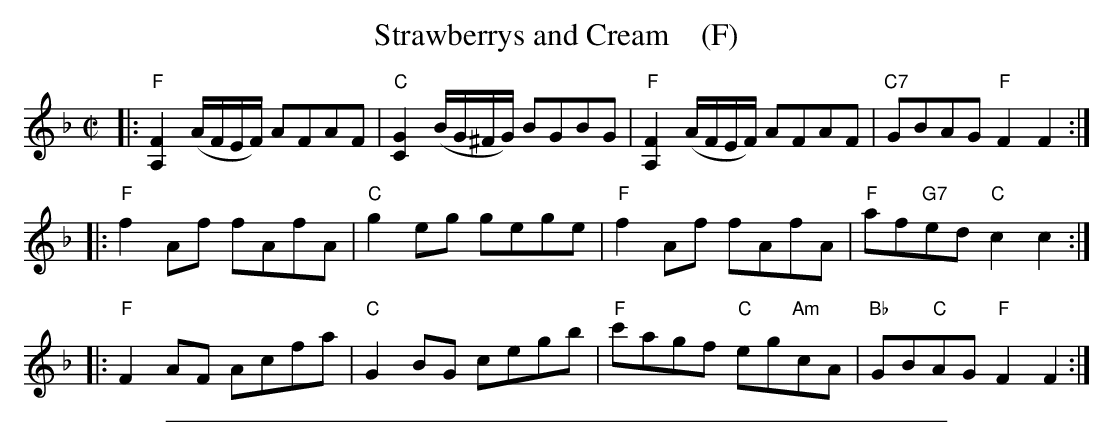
X:1
T: Strawberrys and Cream    (F)
M: C|
L: 1/8
K: F
|:\
"F"[F2A,2] (A/F/E/F/) AFAF | "C"[G2C2] (B/G/^F/G/) BGBG |\
"F"[F2A,2] (A/F/E/F/) AFAF | "C7"GBAG "F"F2 F2 :|
|:\
"F"f2Af fAfA | "C"g2eg gege |\
"F"f2Af fAfA | "F"af"G7"ed "C"c2c2 :|
|:\
"F"F2AF Acfa | "C"G2BG cegb |\
"F"c'agf "C"eg"Am"cA | "Bb"GB"C"AG "F"F2F2 :|
